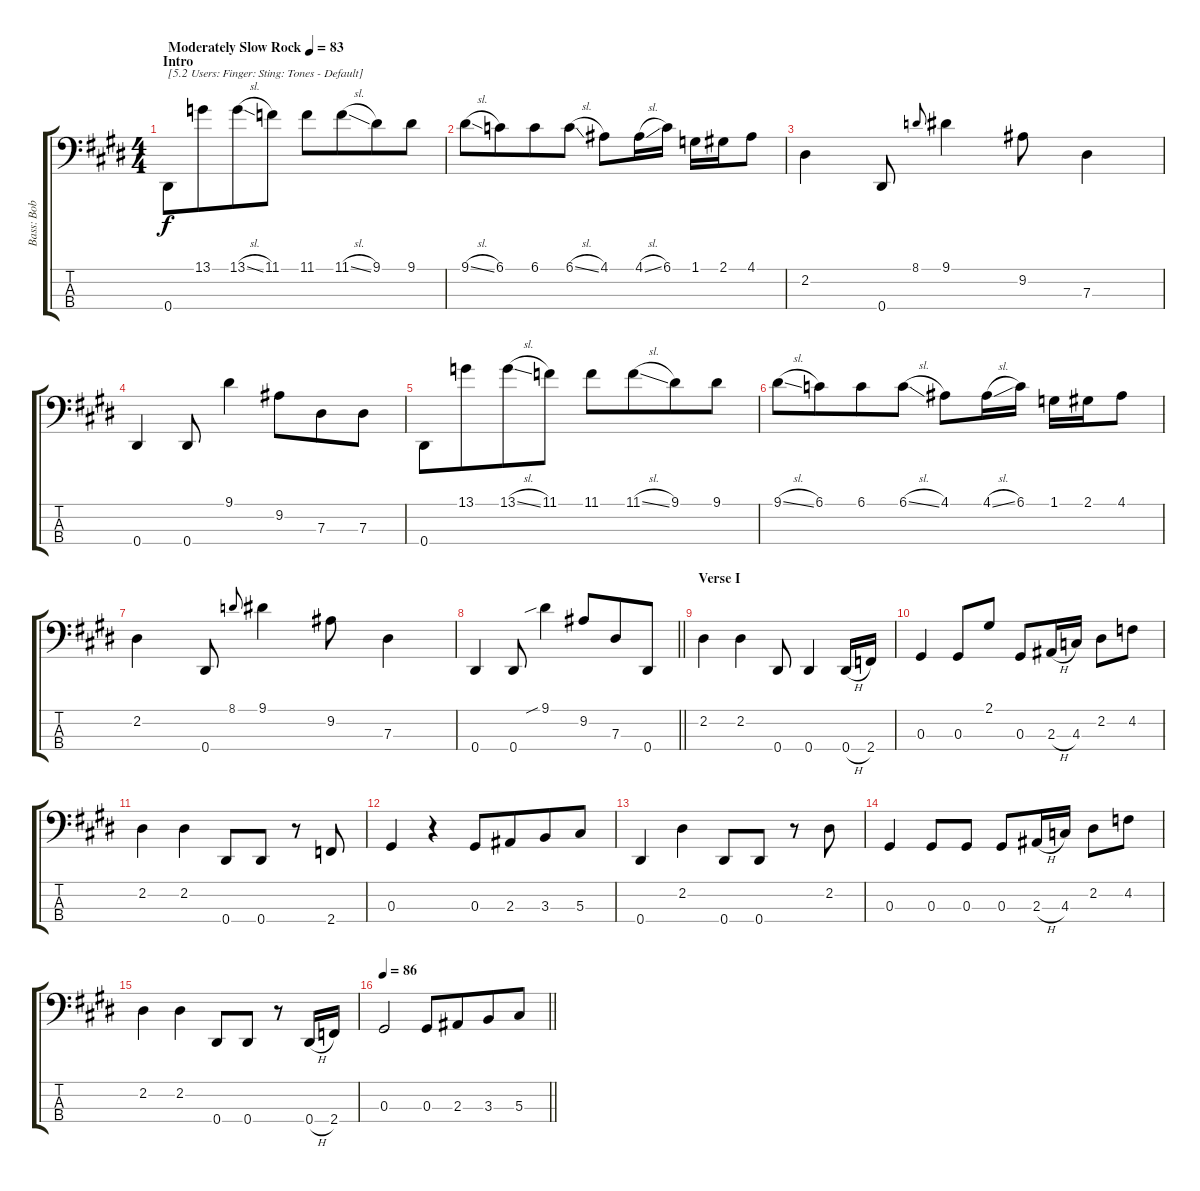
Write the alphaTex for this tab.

\track ("Bass: Bob" "Bass: Bob") {instrument electricbassfinger}
\staff {score tabs}
\tuning (Gb2 Db2 Ab1 Eb1) {hide}
\ts (4 4)
\section ("" "Intro")
\tempo (83 "Moderately Slow Rock")
\clef f4
\ks e
0.4.8{txt "[5.2 Users: Finger: Sting: Tones - Default]" dy f instrument electricbassfinger} 13.1.8{beam merge} 13.1{sl}.8 11.1.8 11.1.8 11.1{sl}.8{beam merge} 9.1.8 9.1.8 |
\ks c#minor
9.1{sl}.8 6.1.8{beam merge} 6.1.8 6.1{sl}.8 4.1.8 4.1{sl}.16 6.1.16 1.1.16 2.1.16 4.1.8 |
\ks e
2.2.4 0.4.8 8.1.8{gr onbeat} 9.1.4 9.2.8 7.3.4 |
\ks c#minor
0.4.4 0.4.8 9.1.4 9.2.8{beam merge} 7.3.8 7.3.8 |
\ks e
0.4.8 13.1.8{beam merge} 13.1{sl}.8 11.1.8 11.1.8 11.1{sl}.8{beam merge} 9.1.8 9.1.8 |
\ks c#minor
9.1{sl}.8 6.1.8{beam merge} 6.1.8 6.1{sl}.8 4.1.8 4.1{sl}.16 6.1.16 1.1.16 2.1.16 4.1.8 |
\ks e
2.2.4 0.4.8 8.1.8{gr onbeat} 9.1.4 9.2.8 7.3.4 |
\barLineRight lightlight
\ks c#minor
0.4.4 0.4.8 9.1{sib}.4 9.2.8{beam merge} 7.3.8 0.4.8 |
\section ("" "Verse I")
2.2.4 2.2.4 0.4.8 0.4.4 0.4{h}.16 2.4.16 |
0.3.4 0.3.8 2.1.8 0.3.8 2.3{h}.16 4.3.16 2.2.8 4.2.8 |
2.2.4 2.2.4 0.4.8 0.4.8 r.8 2.4.8 |
0.3.4 r.4 0.3.8 2.3.8{beam merge} 3.3.8 5.3.8 |
0.4.4 2.2.4 0.4.8 0.4.8 r.8 2.2.8 |
0.3.4 0.3.8 0.3.8 0.3.8 2.3{h}.16 4.3.16 2.2.8 4.2.8 |
2.2.4 2.2.4 0.4.8 0.4.8 r.8 0.4{h}.16 2.4.16 |
\tempo 86
\barLineRight lightlight
0.3.2 0.3.8 2.3.8{beam merge} 3.3.8 5.3.8
